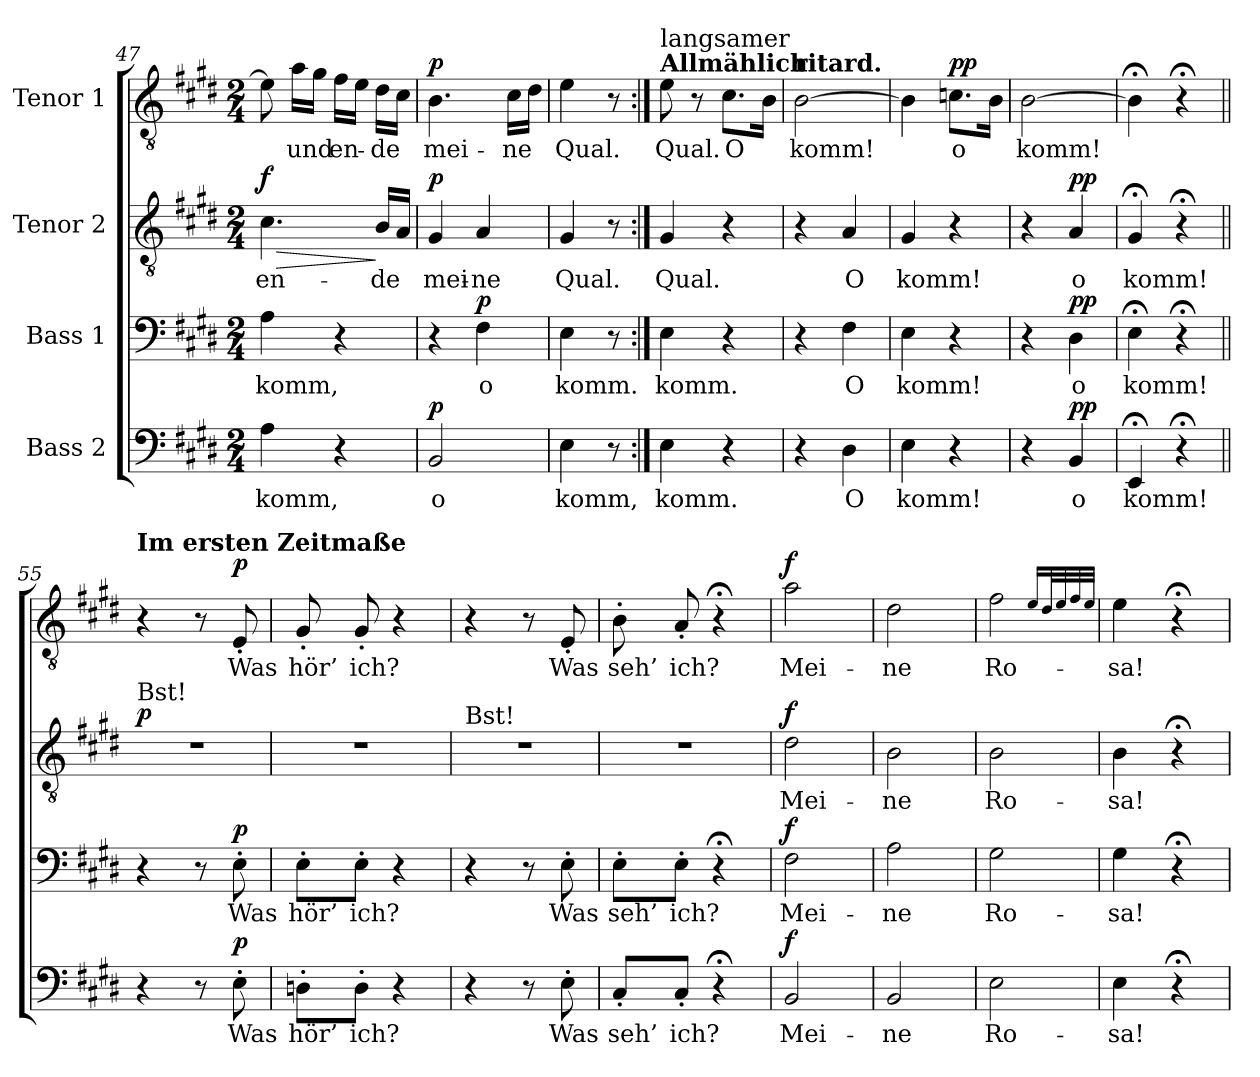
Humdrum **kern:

**kern	**text	**dynam	**kern	**text	**dynam	**kern	**text	**dynam	**kern	**text	**dynam
*part4	*part4	*part4	*part3	*part3	*part3	*part2	*part2	*part2	*part1	*part1	*part1
*staff4	*staff4	*staff4	*staff3	*staff3	*staff3	*staff2	*staff2	*staff2	*staff1	*staff1	*staff1
*I"Bass 2	*	*	*I"Bass 1	*	*	*I"Tenor 2	*	*	*I"Tenor 1	*	*
*clefF4	*	*	*clefF4	*	*	*clefGv2	*	*	*clefGv2	*	*
*k[f#c#g#d#]	*	*	*k[f#c#g#d#]	*	*	*k[f#c#g#d#]	*	*	*k[f#c#g#d#]	*	*
*M2/4	*	*	*M2/4	*	*	*M2/4	*	*	*M2/4	*	*
=47	=47	=47	=47	=47	=47	=47	=47	=47	=47	=47	=47
!	!LO:LY:b	!	!	!LO:LY:b	!	!	!LO:LY:b	!LO:HP:b	!	!	!
!	!	!	!	!	!	!	!	!LO:DY:n=1:a	!	!	!
4A\	komm,	.	4A\	komm,	.	4.c#\	en-	> f	8e\]	.	.
!	!	!	!	!	!	!	!	!	!	!LO:LY:b	!
.	.	.	.	.	.	.	.	.	16a\LL	und	.
.	.	.	.	.	.	.	.	.	16g#\JJ	.	.
!	!	!	!	!	!	!	!	!	!	!LO:LY:b	!
4r	.	.	4r	.	.	.	.	.	16f#\LL	en-	.
.	.	.	.	.	.	.	.	.	16e\JJ	.	.
!	!	!	!	!	!	!	!LO:LY:b	!	!	!LO:LY:b	!
.	.	.	.	.	.	16B/LL	-de	]	16d#\LL	-de	.
.	.	.	.	.	.	16A/JJ	.	.	16c#\JJ	.	.
=48	=48	=48	=48	=48	=48	=48	=48	=48	=48	=48	=48
!	!LO:LY:b	!LO:DY:a	!	!	!	!	!LO:LY:b	!LO:DY:a	!	!LO:LY:b	!LO:DY:a
2BB/	o	p	4r	.	.	4G#/	mei-	p	4.B\	mei-	p
!	!	!	!	!LO:LY:b	!LO:DY:a	!	!LO:LY:b	!	!	!	!
.	.	.	4F#\	o	p	4A/	-ne	.	.	.	.
!	!	!	!	!	!	!	!	!	!	!LO:LY:b	!
.	.	.	.	.	.	.	.	.	16c#\LL	-ne	.
.	.	.	.	.	.	.	.	.	16d#\JJ	.	.
=49	=49	=49	=49	=49	=49	=49	=49	=49	=49	=49	=49
!	!LO:LY:b	!	!	!LO:LY:b	!	!	!LO:LY:b	!	!	!LO:LY:b	!
4E\	komm,	.	4E\	komm.	.	4G#/	Qual.	.	4e\	Qual.	.
8r	.	.	8r	.	.	8r	.	.	8r	.	.
=50:|!	=50:|!	=50:|!	=50:|!	=50:|!	=50:|!	=50:|!	=50:|!	=50:|!	=50:|!	=50:|!	=50:|!
!	!	!	!	!	!	!	!	!	!LO:TX:a:B:t=Allmählich	!	!
!	!	!	!	!	!	!	!	!	!LO:TX:a:t=langsamer	!	!
!	!LO:LY:b	!	!	!LO:LY:b	!	!	!LO:LY:b	!	!	!LO:LY:b	!
4E\	komm.	.	4E\	komm.	.	4G#/	Qual.	.	8e\	Qual.	.
.	.	.	.	.	.	.	.	.	8r	.	.
!	!	!	!	!	!	!	!	!	!	!LO:LY:b	!
4r	.	.	4r	.	.	4r	.	.	8.c#\L	O	.
.	.	.	.	.	.	.	.	.	16B\Jk	.	.
!!LO:PB:g=z
=51	=51	=51	=51	=51	=51	=51	=51	=51	=51	=51	=51
!	!	!	!	!	!	!	!	!	!LO:TX:a:B:t=ritard.	!	!
!	!	!	!	!	!	!	!	!	!	!LO:LY:b	!
4r	.	.	4r	.	.	4r	.	.	[2B\	komm!	.
!	!LO:LY:b	!	!	!LO:LY:b	!	!	!LO:LY:b	!	!	!	!
4D#\	O	.	4F#\	O	.	4A/	O	.	.	.	.
=52	=52	=52	=52	=52	=52	=52	=52	=52	=52	=52	=52
!	!LO:LY:b	!	!	!LO:LY:b	!	!	!LO:LY:b	!	!	!	!
4E\	komm!	.	4E\	komm!	.	4G#/	komm!	.	4B\]	.	.
!	!	!	!	!	!	!	!	!	!	!LO:LY:b	!LO:DY:a
4r	.	.	4r	.	.	4r	.	.	8.cn\L	o	pp
.	.	.	.	.	.	.	.	.	16B\Jk	.	.
=53	=53	=53	=53	=53	=53	=53	=53	=53	=53	=53	=53
!	!	!	!	!	!	!	!	!	!	!LO:LY:b	!
4r	.	.	4r	.	.	4r	.	.	[2B\	komm!	.
!	!LO:LY:b	!LO:DY:a	!	!LO:LY:b	!LO:DY:a	!	!LO:LY:b	!LO:DY:a	!	!	!
4BB/	o	pp	4D#\	o	pp	4A/	o	pp	.	.	.
=54	=54	=54	=54	=54	=54	=54	=54	=54	=54	=54	=54
!	!LO:LY:b	!	!	!LO:LY:b	!	!	!LO:LY:b	!	!	!	!
4EE;</	komm!	.	4E;<\	komm!	.	4G#;</	komm!	.	4B;<\]	.	.
4r;<	.	.	4r;<	.	.	4r;<	.	.	4r;<	.	.
=55||	=55||	=55||	=55||	=55||	=55||	=55||	=55||	=55||	=55||	=55||	=55||
!	!	!	!	!	!	!	!	!	!LO:TX:a:B:t=Im ersten Zeitmaße	!	!
!	!	!	!	!	!	!LO:TX:a:t=Bst!	!	!	!	!	!
!	!	!	!	!	!	!	!	!LO:DY:a	!	!	!
4r	.	.	4r	.	.	2r	.	p	4r	.	.
8r	.	.	8r	.	.	.	.	.	8r	.	.
!	!LO:LY:b	!LO:DY:a	!	!LO:LY:b	!LO:DY:a	!	!	!	!	!LO:LY:b	!LO:DY:a
8E'\	Was	p	8E'\	Was	p	.	.	.	8E'/	Was	p
=56	=56	=56	=56	=56	=56	=56	=56	=56	=56	=56	=56
!	!LO:LY:b	!	!	!LO:LY:b	!	!	!	!	!	!LO:LY:b	!
8Dn'\L	hör’	.	8E'\L	hör’	.	2r	.	.	8G#'/	hör’	.
!	!LO:LY:b	!	!	!LO:LY:b	!	!	!	!	!	!LO:LY:b	!
8D'\J	ich?	.	8E'\J	ich?	.	.	.	.	8G#'/	ich?	.
4r	.	.	4r	.	.	.	.	.	4r	.	.
=57	=57	=57	=57	=57	=57	=57	=57	=57	=57	=57	=57
!	!	!	!	!	!	!LO:TX:a:t=Bst!	!	!	!	!	!
4r	.	.	4r	.	.	2r	.	.	4r	.	.
8r	.	.	8r	.	.	.	.	.	8r	.	.
!	!LO:LY:b	!	!	!LO:LY:b	!	!	!	!	!	!LO:LY:b	!
8E'\	Was	.	8E'\	Was	.	.	.	.	8E'/	Was	.
=58	=58	=58	=58	=58	=58	=58	=58	=58	=58	=58	=58
!	!LO:LY:b	!	!	!LO:LY:b	!	!	!	!	!	!LO:LY:b	!
8C#'/L	seh’	.	8E'\L	seh’	.	2r	.	.	8B'\	seh’	.
!	!LO:LY:b	!	!	!LO:LY:b	!	!	!	!	!	!LO:LY:b	!
8C#'/J	ich?	.	8E'\J	ich?	.	.	.	.	8A'/	ich?	.
4r;<	.	.	4r;<	.	.	.	.	.	4r;<	.	.
!!LO:LB:g=z
=59	=59	=59	=59	=59	=59	=59	=59	=59	=59	=59	=59
!	!LO:LY:b	!LO:DY:a	!	!LO:LY:b	!LO:DY:a	!	!LO:LY:b	!LO:DY:a	!	!LO:LY:b	!LO:DY:a
2BB/	Mei-	f	2F#\	Mei-	f	2d#\	Mei-	f	2a\	Mei-	f
=60	=60	=60	=60	=60	=60	=60	=60	=60	=60	=60	=60
!	!LO:LY:b	!	!	!LO:LY:b	!	!	!LO:LY:b	!	!	!LO:LY:b	!
2BB/	-ne	.	2A\	-ne	.	2B\	-ne	.	2d#\	-ne	.
=61	=61	=61	=61	=61	=61	=61	=61	=61	=61	=61	=61
!	!LO:LY:b	!	!	!LO:LY:b	!	!	!LO:LY:b	!	!	!LO:LY:b	!
2E\	Ro-	.	2G#\	Ro-	.	2B\	Ro-	.	2f#\	Ro-	.
.	.	.	.	.	.	.	.	.	16qe/LL	.	.
.	.	.	.	.	.	.	.	.	32qd#/L	.	.
.	.	.	.	.	.	.	.	.	32qe/	.	.
.	.	.	.	.	.	.	.	.	32qf#/	.	.
.	.	.	.	.	.	.	.	.	32qe/JJJ	.	.
=62	=62	=62	=62	=62	=62	=62	=62	=62	=62	=62	=62
!	!LO:LY:b	!	!	!LO:LY:b	!	!	!LO:LY:b	!	!	!LO:LY:b	!
4E\	-sa!	.	4G#\	-sa!	.	4B\	-sa!	.	4e\	-sa!	.
4r;<	.	.	4r;<	.	.	4r;<	.	.	4r;<	.	.
=	=	=	=	=	=	=	=	=	=	=	=
*-	*-	*-	*-	*-	*-	*-	*-	*-	*-	*-	*-
